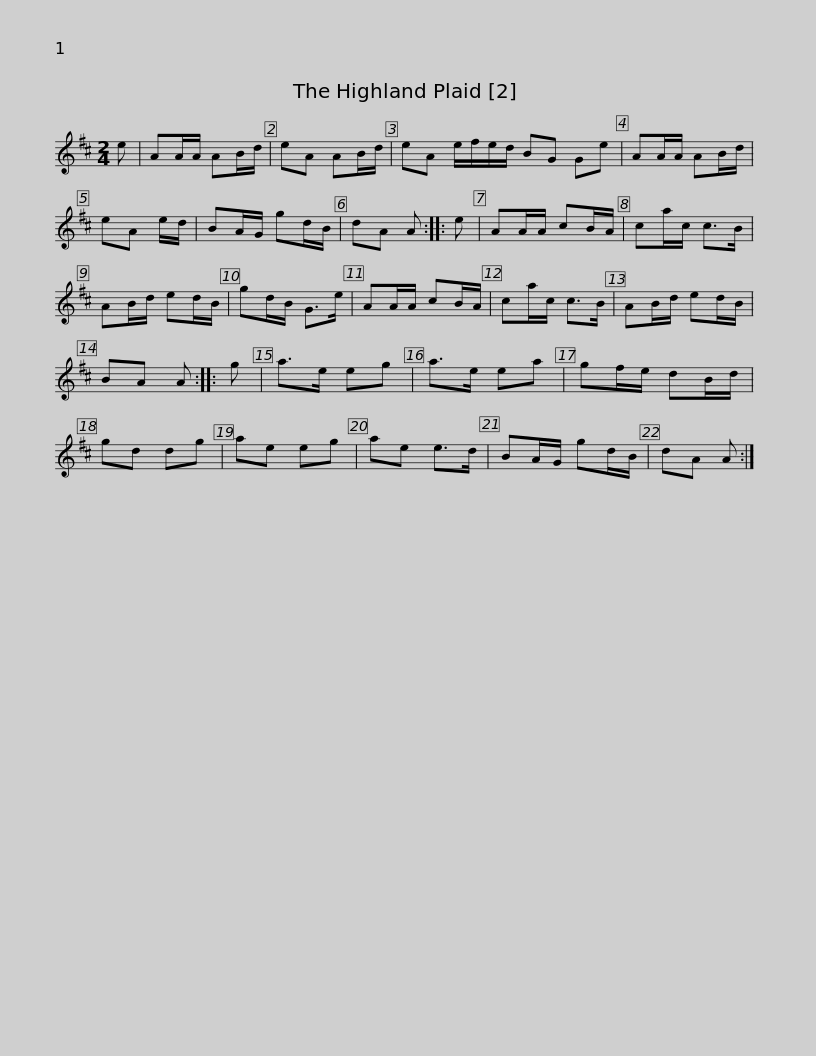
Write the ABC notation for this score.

X:1
L:1/8
M:2/4
I:linebreak $
K:D
V:1 treble
V:1
 e | AA/A/ AB/d/ | eA AB/d/ | eA e/f/e/d/ BG Ge | AA/A/ AB/d/ | %5
 eA e/d/ | BA/G/ gd/B/ | dA A :: e |$ AA/A/ cB/A/ | %10
 ca/c/ c>B | AB/d/ ed/B/ | gd/B/ G>e | AA/A/ cB/A/ | ca/c/ c>B | %15
 AB/d/ ed/B/ | BA A :: g |$ a>e eg | a>e ea | %20
 gf/e/ dB/d/ | gd dg | ae eg | ae e>d | BA/G/ gd/B/ | %25
 dA A :| %26
